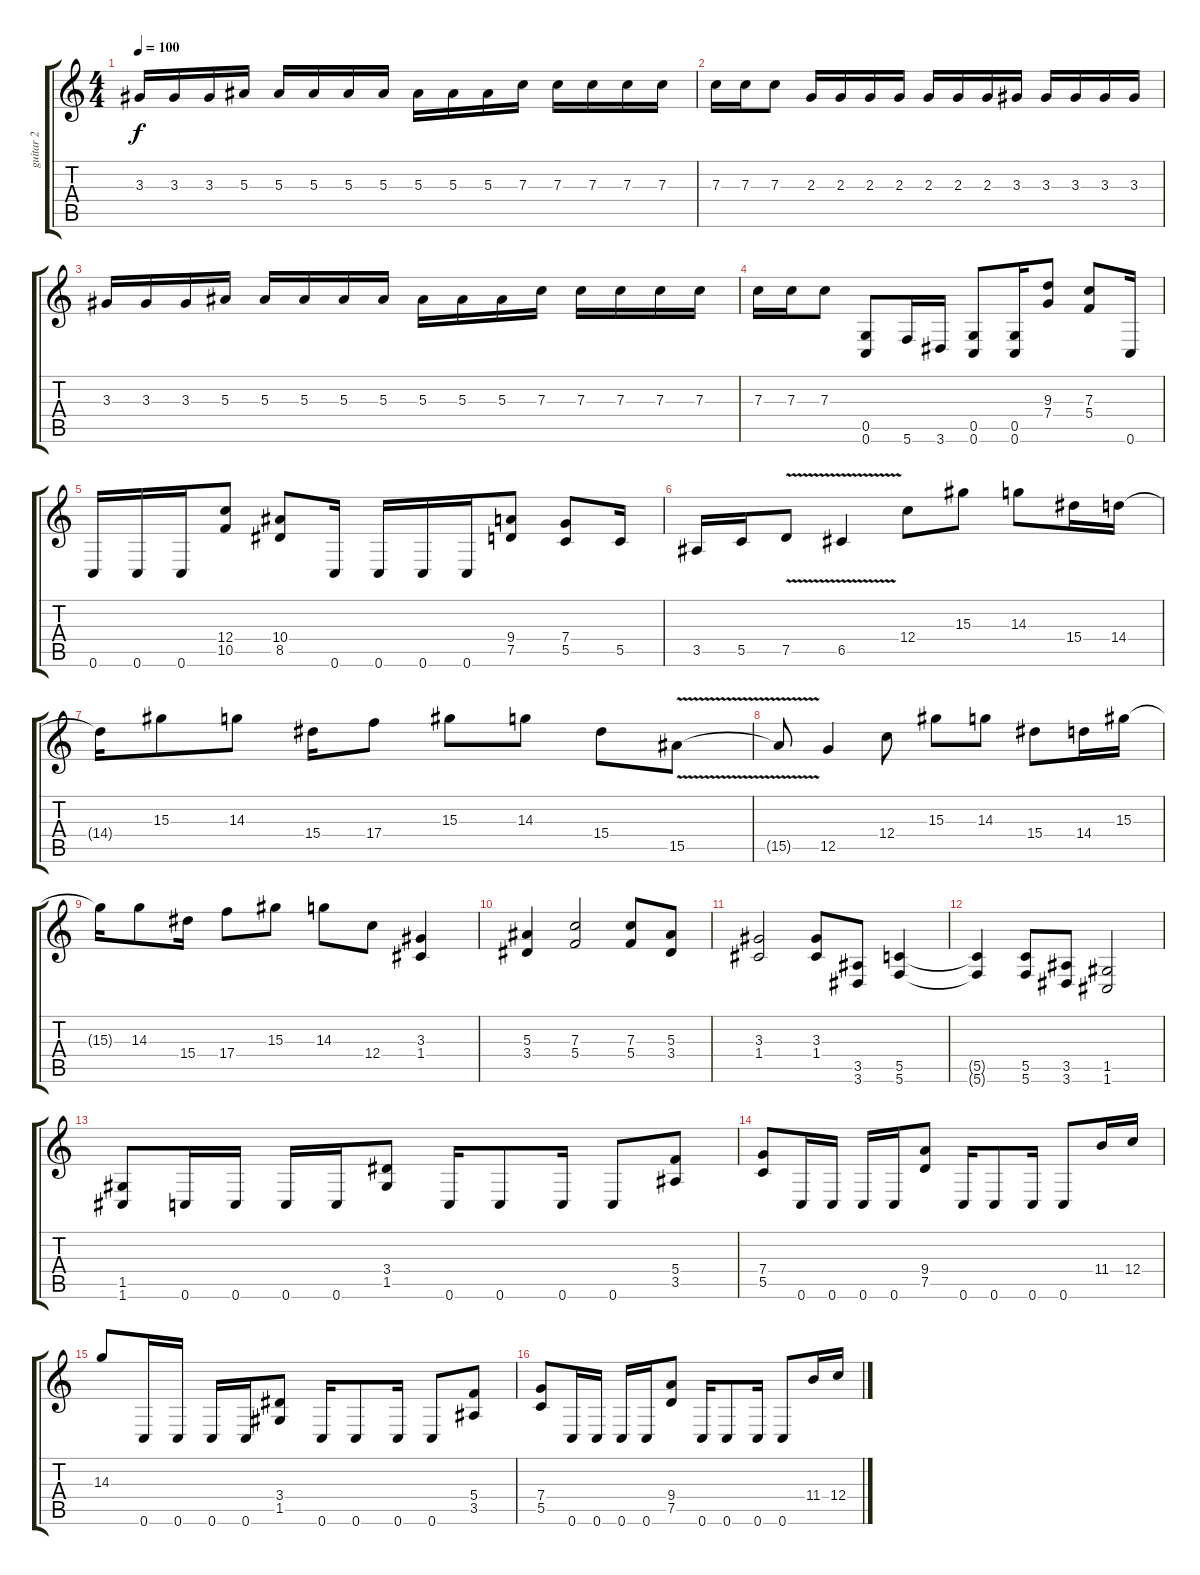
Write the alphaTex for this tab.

\track ("guitar 2" "guitar 2") {instrument distortionguitar}
\staff {score tabs}
\tuning (D4 A3 F3 C3 G2 C2) {hide}
\ts (4 4)
\tempo 100
\clef g2
\ks c
3.3.16{dy f} 3.3.16 3.3.16 5.3.16 5.3.16 5.3.16 5.3.16 5.3.16 5.3.16 5.3.16 5.3.16 7.3.16 7.3.16 7.3.16 7.3.16 7.3.16 |
7.3.16 7.3.16 7.3.8 2.3.16 2.3.16 2.3.16 2.3.16 2.3.16 2.3.16 2.3.16 3.3.16 3.3.16 3.3.16 3.3.16 3.3.16 |
3.3.16 3.3.16 3.3.16 5.3.16 5.3.16 5.3.16 5.3.16 5.3.16 5.3.16 5.3.16 5.3.16 7.3.16 7.3.16 7.3.16 7.3.16 7.3.16 |
7.3.16 7.3.16 7.3.8 (0.5 0.6).8 5.6.16 3.6.16 (0.5 0.6).8 (0.5 0.6).16 (9.3 7.4).8 (7.3 5.4).8 0.6.16 |
0.6.16 0.6.16 0.6.16 (12.4 10.5).8 (10.4 8.5).8 0.6.16 0.6.16 0.6.16 0.6.16 (9.4 7.5).8 (7.4 5.5).8 5.5.16 |
3.5.16 5.5.16 7.5{v}.8 6.5{v}.4 12.4.8 15.3.8 14.3.8 15.4.16 14.4.16 |
14.4{t}.16 15.3.8 14.3.8 15.4.16 17.4.8 15.3.8 14.3.8 15.4.8 15.5{v}.8 |
15.5{v t}.8 12.5.4 12.4.8 15.3.8 14.3.8 15.4.8 14.4.16 15.3.16 |
15.3{t}.16 14.3.8 15.4.16 17.4.8 15.3.8 14.3.8 12.4.8 (3.3 1.4).4 |
(5.3 3.4).4 (7.3 5.4).2 (7.3 5.4).8 (5.3 3.4).8 |
(3.3 1.4).2 (3.3 1.4).8 (3.5 3.6).8 (5.5 5.6).4 |
(5.5{t} 5.6{t}).4 (5.5 5.6).8 (3.5 3.6).8 (1.5 1.6).2 |
(1.5 1.6).8 0.6.16 0.6.16 0.6.16 0.6.16 (3.4 1.5).8 0.6.16 0.6.8 0.6.16 0.6.8 (5.4 3.5).8 |
(7.4 5.5).8 0.6.16 0.6.16 0.6.16 0.6.16 (9.4 7.5).8 0.6.16 0.6.8 0.6.16 0.6.8 11.4.16 12.4.16 |
14.3.8 0.6.16 0.6.16 0.6.16 0.6.16 (3.4 1.5).8 0.6.16 0.6.8 0.6.16 0.6.8 (5.4 3.5).8 |
(7.4 5.5).8 0.6.16 0.6.16 0.6.16 0.6.16 (9.4 7.5).8 0.6.16 0.6.8 0.6.16 0.6.8 11.4.16 12.4.16
